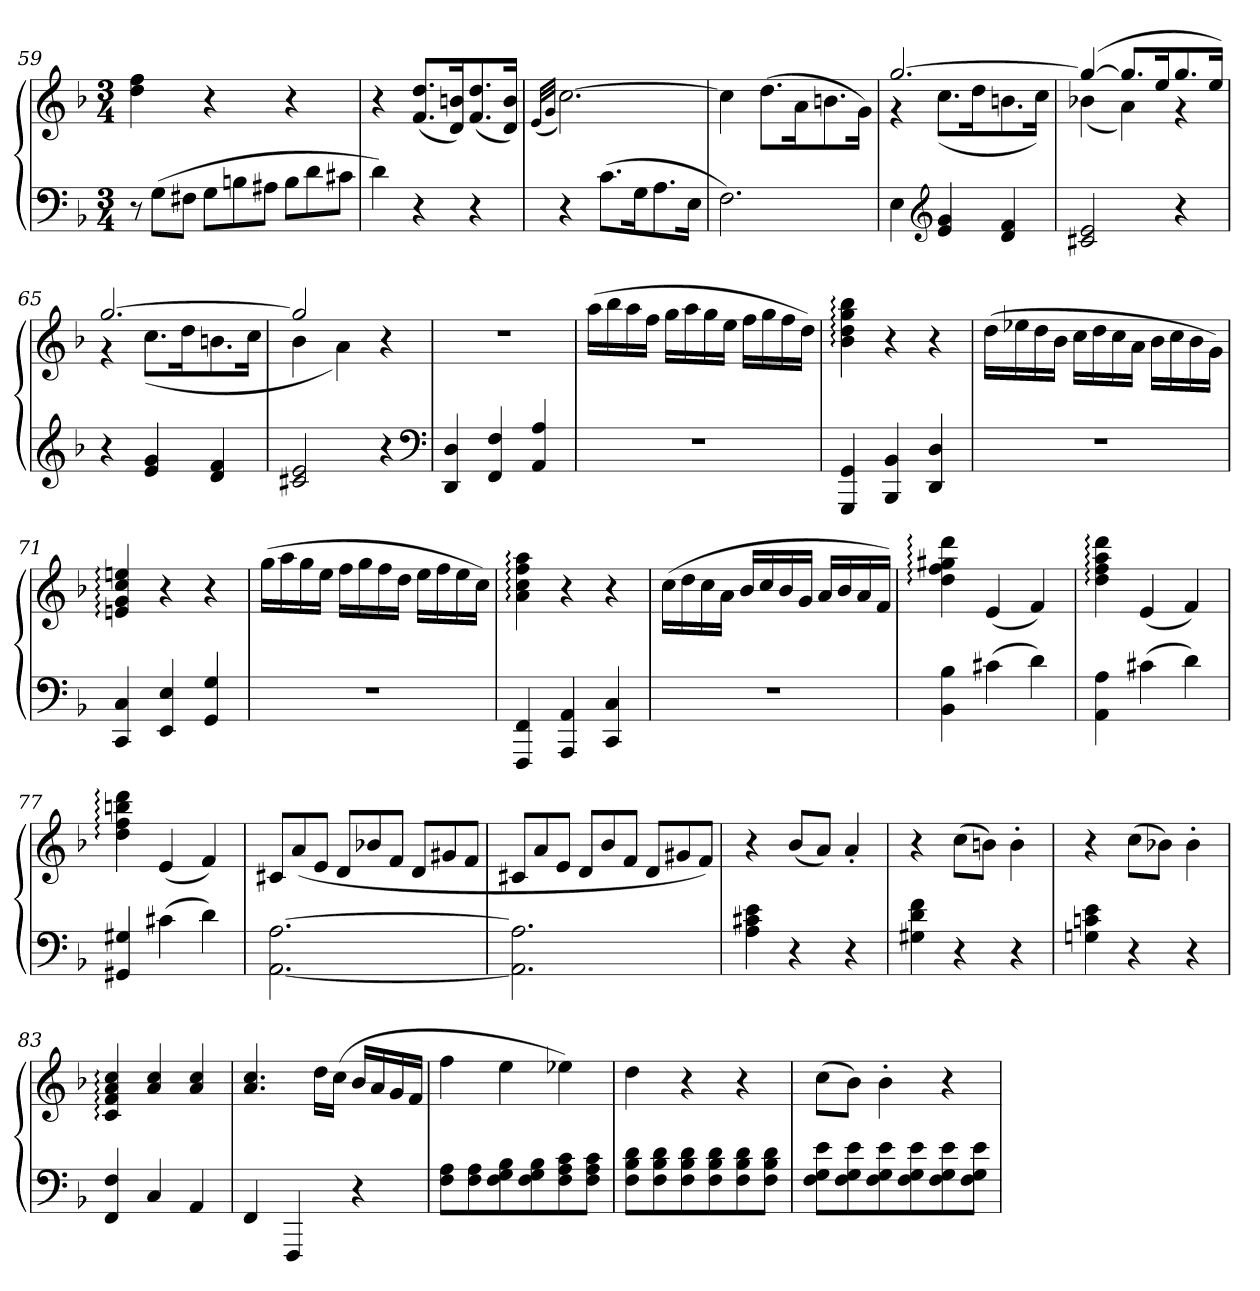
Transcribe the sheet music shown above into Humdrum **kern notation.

**kern	**kern
*part1	*part1
*staff2	*staff1
*clefF4	*clefG2
*k[b-]	*k[b-]
*F:	*F:
*M3/4	*M3/4
*Xtuplet	*
=59	=59
12r	4dd\ 4ff\
(12G\L	.
12F#X\J	.
12G\L	4r
12Bn\	.
12A#X\J	.
12B\L	4r
12d\	.
12c#X\J	.
=60	=60
4d\)	4r
4r	(8.f/ 8.dd/L
.	16d/ 16bn/K)
4r	(8.f/ 8.dd/
.	16d/ 16b/Jk)
=61	=61
.	(>32qe/LLL
.	32qg/JJJ
4r	[2.cc\)
(8.c\L	.
16G\K	.
8.A\	.
16E\Jk	.
=62	=62
2.F\)	4cc\]
.	(8.dd\L
.	16a\K
.	8.bn\
.	16g\Jk)
=63	=63
*	*^
4E\	[2.gg/	4r
*clefG2	*	*
4e/ 4g/	.	(8.cc\L
.	.	16dd\K
4d/ 4f/	.	8.bn\
.	.	16cc\Jk)
=64	=64	=64
2c#X/ 2e/	(4gg/_	(4b-X\
.	8.gg/L]	4a\)
.	16ee/K	.
4r	8.gg/	4r
.	16ee/Jk)	.
=65	=65	=65
4r	[2.gg/	4r
4e/ 4g/	.	(8.cc\L
.	.	16dd\K
4d/ 4f/	.	8.bn\
.	.	16cc\Jk
=66	=66	=66
2c#X/ 2e/	2gg/]	4b-\
.	.	4a\)
4r	4ryy	4r
*	*v	*v
*clefF4	*
=67	=67
4DD/ 4D/	2.r
4FF/ 4F/	.
4AA/ 4A/	.
=68	=68
2.r	(16aa\LL
.	16bb-\
.	16aa\
.	16ff\JJ
.	16gg\LL
.	16aa\
.	16gg\
.	16ee\JJ
.	16ff\LL
.	16gg\
.	16ff\
.	16dd\JJ)
=69	=69
4GGG/ 4GG/	4b-:\ 4dd:\ 4gg:\ 4bb-:\
4BBB-/ 4BB-/	4r
4DD/ 4D/	4r
=70	=70
2.r	(16dd\LL
.	16ee-X\
.	16dd\
.	16b-\JJ
.	16cc\LL
.	16dd\
.	16cc\
.	16a\JJ
.	16b-\LL
.	16cc\
.	16b-\
.	16g\JJ)
=71	=71
4CC/ 4C/	4en:/ 4g:/ 4cc:/ 4een:/
4EE/ 4E/	4r
4GG/ 4G/	4r
=72	=72
2.r	(16gg\LL
.	16aa\
.	16gg\
.	16ee\JJ
.	16ff\LL
.	16gg\
.	16ff\
.	16dd\JJ
.	16ee\LL
.	16ff\
.	16ee\
.	16cc\JJ)
=73	=73
4FFF/ 4FF/	4a:\ 4cc:\ 4ff:\ 4aa:\
4AAA/ 4AA/	4r
4CC/ 4C/	4r
=74	=74
2.r	(16cc\LL
.	16dd\
.	16cc\
.	16a\JJ
.	16b-/LL
.	16cc/
.	16b-/
.	16g/JJ
.	16a/LL
.	16b-/
.	16a/
.	16f/JJ)
=75	=75
4BB-\ 4B-\	4dd:\ 4ff:\ 4gg#X:\ 4ddd:\
(4c#X\	(4e/
4d\)	4f/)
=76	=76
4AA\ 4A\	4dd:\ 4ff:\ 4aa:\ 4ddd:\
(4c#X\	(4e/
4d\)	4f/)
=77	=77
4GG#X/ 4G#X/	4dd:\ 4ff:\ 4bbn:\ 4ddd:\
(4c#X\	(4e/
4d\)	4f/)
=78	=78
*	*Xtuplet
[2.AA\ [2.A\	12c#X/L
.	(12a/
.	12e/J
.	12d/L
.	12b-X/
.	12f/J
.	12d/L
.	12g#X/
.	12f/J
=79	=79
2.AA]\ 2.A]\	12c#X/L
.	12a/
.	12e/J
.	12d/L
.	12b-/
.	12f/J
.	12d/L
.	12g#X/
.	12f/J)
=80	=80
4A\ 4c#X\ 4e\	4r
4r	(8b-/L
.	8a/J)
4r	4a'/
=81	=81
4G#X\ 4d\ 4f\	4r
4r	(8cc\L
.	8bn\J)
4r	4b'\
=82	=82
4Gn\ 4cn\ 4e\	4r
4r	(8cc\L
.	8b-X\J)
4r	4b-'\
=83	=83
4FF/ 4F/	4c:/ 4f:/ 4a:/ 4cc:/
4C/	4a/ 4cc/
4AA/	4a/ 4cc/
=84	=84
4FF/	4.a/ 4.cc/
4FFF/	.
.	16dd\LL
.	(16cc\JJ
4r	16b-/LL
.	16a/
.	16g/
.	16f/JJ
=85	=85
8F\ 8A\L	4ff\
8F\ 8A\	.
8F\ 8G\ 8B-\	4ee\
8F\ 8G\ 8B-\	.
8F\ 8A\ 8c\	4ee-X\)
8F\ 8A\ 8c\J	.
=86	=86
8F\ 8B-\ 8d\L	4dd\
8F\ 8B-\ 8d\	.
8F\ 8B-\ 8d\	4r
8F\ 8B-\ 8d\	.
8F\ 8B-\ 8d\	4r
8F\ 8B-\ 8d\J	.
=87	=87
8F\ 8G\ 8e\L	(8cc\L
8F\ 8G\ 8e\	8b-\J)
8F\ 8G\ 8e\	4b-'\
8F\ 8G\ 8e\	.
8F\ 8G\ 8e\	4r
8F\ 8G\ 8e\J	.
=	=
*-	*-
